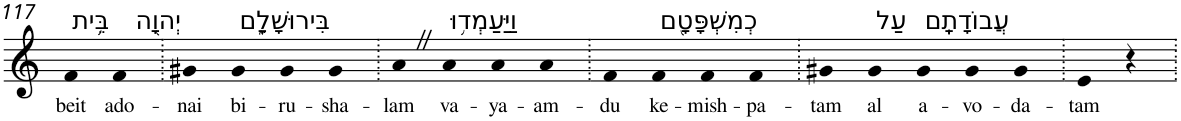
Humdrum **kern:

**kern	**text
*part1	*part1
*staff1	*staff1
*I"Piano	*
*I'Pno	*
!!LO:PB:g=z
*clefG2	*
*k[]	*
=117	=117
!LO:TX:a:t=בֵּ֥ית	!
!	!LO:LY:b
4f	beit
!LO:TX:a:t=יְהוָ֖ה	!
!	!LO:LY:b
4f	ado-
=118.	=118.
!	!LO:LY:b
4g#X	-nai
!LO:TX:a:t=בִּירוּשָׁלִָ֑ם	!
!	!LO:LY:b
4g#	bi-
!	!LO:LY:b
4g#	-ru-
!	!LO:LY:b
4g#	-sha-
=119.	=119.
!	!LO:LY:b
4aZ	-lam
!LO:TX:a:t=וַיַּעַמְד֥וּ	!
!	!LO:LY:b
4a	va-
!	!LO:LY:b
4a	-ya-
!	!LO:LY:b
4a	-am-
=120.	=120.
!	!LO:LY:b
4f	-du
!LO:TX:a:t=כְמִשְׁפָּטָ֖ם	!
!	!LO:LY:b
4f	ke-
!	!LO:LY:b
4f	-mish-
!	!LO:LY:b
4f	-pa-
=121.	=121.
!	!LO:LY:b
4g#X	-tam
!LO:TX:a:t=עַל	!
!	!LO:LY:b
4g#	al
!LO:TX:a:t=עֲבוֹדָתָֽם	!
!	!LO:LY:b
4g#	a-
!	!LO:LY:b
4g#	-vo-
!	!LO:LY:b
4g#	-da-
=122.	=122.
!	!LO:LY:b
4e	-tam
4r	.
=.	=.
*-	*-
